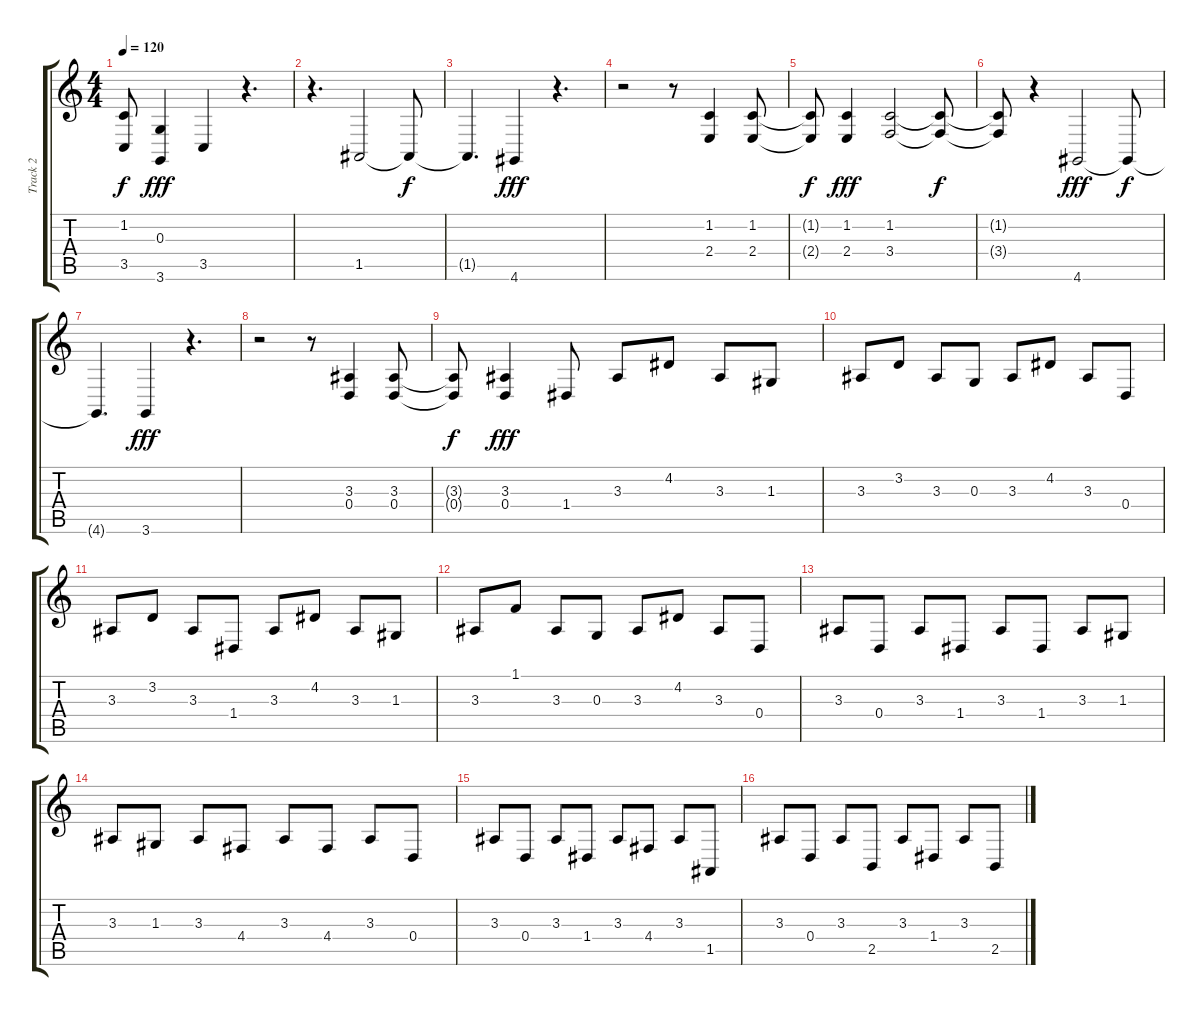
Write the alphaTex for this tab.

\track ("Track 2" "Track 2") {instrument acousticgrandpiano}
\staff {score tabs}
\tuning (E4 B3 G3 D3 A2 E2) {hide}
\ts (4 4)
\tempo 120
\clef g2
\ks c
(1.2{t} 3.5{t}).8{dy f} (0.3 3.6).4{dy fff} 3.5.4 r.4{d} |
r.4{d} 1.5.2 1.5{t}.8{dy f} |
1.5{t}.4{d} 4.6.4{dy fff} r.4{d} |
r.2 r.8 (1.2 2.4).4 (1.2 2.4).8 |
(1.2{t} 2.4{t}).8{dy f} (1.2 2.4).4{dy fff} (1.2 3.4).2 (1.2{t} 3.4{t}).8{dy f} |
(1.2{t} 3.4{t}).8 r.4 4.6.2{dy fff} 4.6{t}.8{dy f} |
4.6{t}.4{d} 3.6.4{dy fff} r.4{d} |
r.2 r.8 (3.3 0.4).4 (3.3 0.4).8 |
(3.3{t} 0.4{t}).8{dy f} (3.3 0.4).4{dy fff} 1.4.8 3.3.8 4.2.8 3.3.8 1.3.8 |
3.3.8 3.2.8 3.3.8 0.3.8 3.3.8 4.2.8 3.3.8 0.4.8 |
3.3.8 3.2.8 3.3.8 1.4.8 3.3.8 4.2.8 3.3.8 1.3.8 |
3.3.8 1.1.8 3.3.8 0.3.8 3.3.8 4.2.8 3.3.8 0.4.8 |
3.3.8 0.4.8 3.3.8 1.4.8 3.3.8 1.4.8 3.3.8 1.3.8 |
3.3.8 1.3.8 3.3.8 4.4.8 3.3.8 4.4.8 3.3.8 0.4.8 |
3.3.8 0.4.8 3.3.8 1.4.8 3.3.8 4.4.8 3.3.8 1.5.8 |
3.3.8 0.4.8 3.3.8 2.5.8 3.3.8 1.4.8 3.3.8 2.5.8
